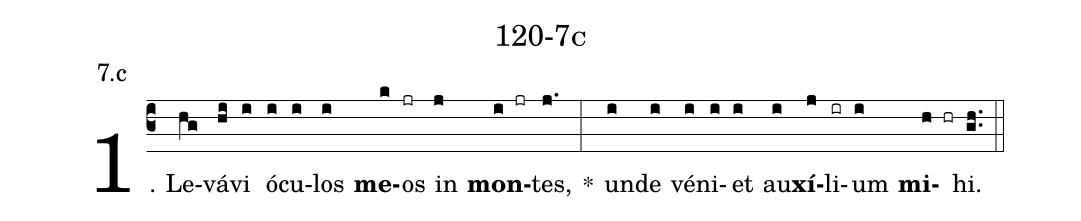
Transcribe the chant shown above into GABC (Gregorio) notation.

name: 120-7c;
annotation: 7.c;
%%
(c3)1. Le(hg)vá(hi)vi(i) ó(i)cu(i)los(i) <b>me</b>(k)os(jr) in(j) <b>mon</b>(i jr)tes,(j.) *(:) un(i)de(i) vé(i)ni(i)et(i) au(i)<b>xí</b>(j)li(ir)um(i) <b>mi</b>(h hr)hi.(gh..) (::)
